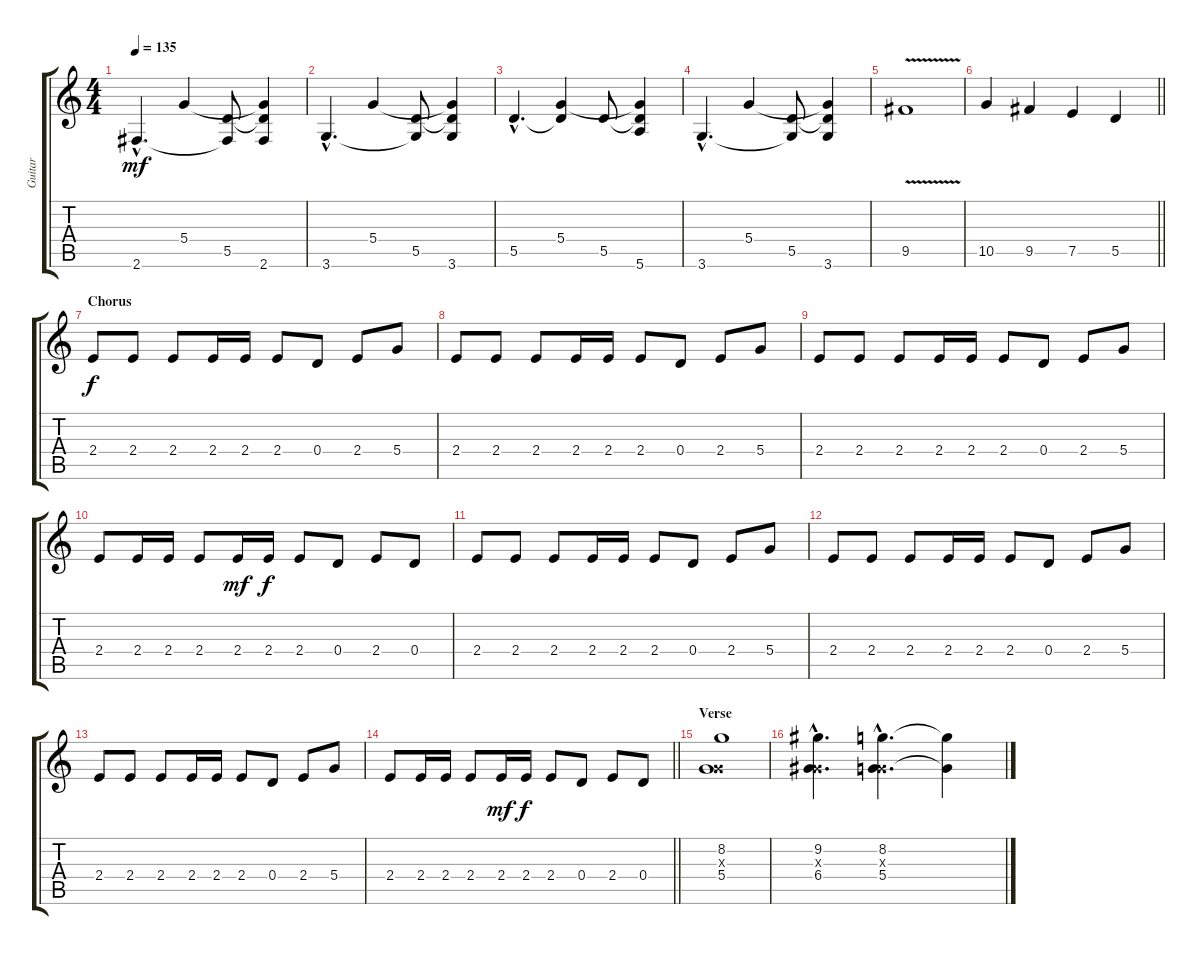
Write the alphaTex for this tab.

\track ("Guitar" "Guitar") {instrument overdrivenguitar}
\staff {score tabs}
\tuning (E4 B3 G3 D3 A2 E2) {hide}
\ts (4 4)
\tempo 135
\clef g2
\ks c
2.6{hac}.4{d dy mf} 5.4.4 (5.5 2.6{t}).8 (5.4{t} 5.5{t} 2.6).4 |
3.6{hac}.4{d} 5.4.4 (5.5 3.6{t}).8 (5.4{t} 5.5{t} 3.6).4 |
5.5{hac}.4{d} (5.4 5.5{t}).4 5.5.8 (5.4{t} 5.5{t} 5.6).4 |
3.6{hac}.4{d} 5.4.4 (5.5 3.6{t}).8 (5.4{t} 5.5{t} 3.6).4 |
9.5{v}.1 |
\barLineRight lightlight
10.5.4 9.5.4 7.5.4 5.5.4 |
\section ("" "Chorus")
2.4.8{dy f} 2.4.8 2.4.8 2.4.16 2.4.16 2.4.8 0.4.8 2.4.8 5.4.8 |
2.4.8 2.4.8 2.4.8 2.4.16 2.4.16 2.4.8 0.4.8 2.4.8 5.4.8 |
2.4.8 2.4.8 2.4.8 2.4.16 2.4.16 2.4.8 0.4.8 2.4.8 5.4.8 |
2.4.8 2.4.16 2.4.16 2.4.8 2.4.16{dy mf} 2.4.16{dy f} 2.4.8 0.4.8 2.4.8 0.4.8 |
2.4.8 2.4.8 2.4.8 2.4.16 2.4.16 2.4.8 0.4.8 2.4.8 5.4.8 |
2.4.8 2.4.8 2.4.8 2.4.16 2.4.16 2.4.8 0.4.8 2.4.8 5.4.8 |
2.4.8 2.4.8 2.4.8 2.4.16 2.4.16 2.4.8 0.4.8 2.4.8 5.4.8 |
\barLineRight lightlight
2.4.8 2.4.16 2.4.16 2.4.8 2.4.16{dy mf} 2.4.16{dy f} 2.4.8 0.4.8 2.4.8 0.4.8 |
\section ("" "Verse")
(8.2 0.3{x} 5.4).1 |
(9.2{hac} 0.3{hac x} 6.4{hac}).4{d} (8.2{hac} 0.3{hac x} 5.4{hac}).4{d} (8.2{t} 5.4{t}).4
